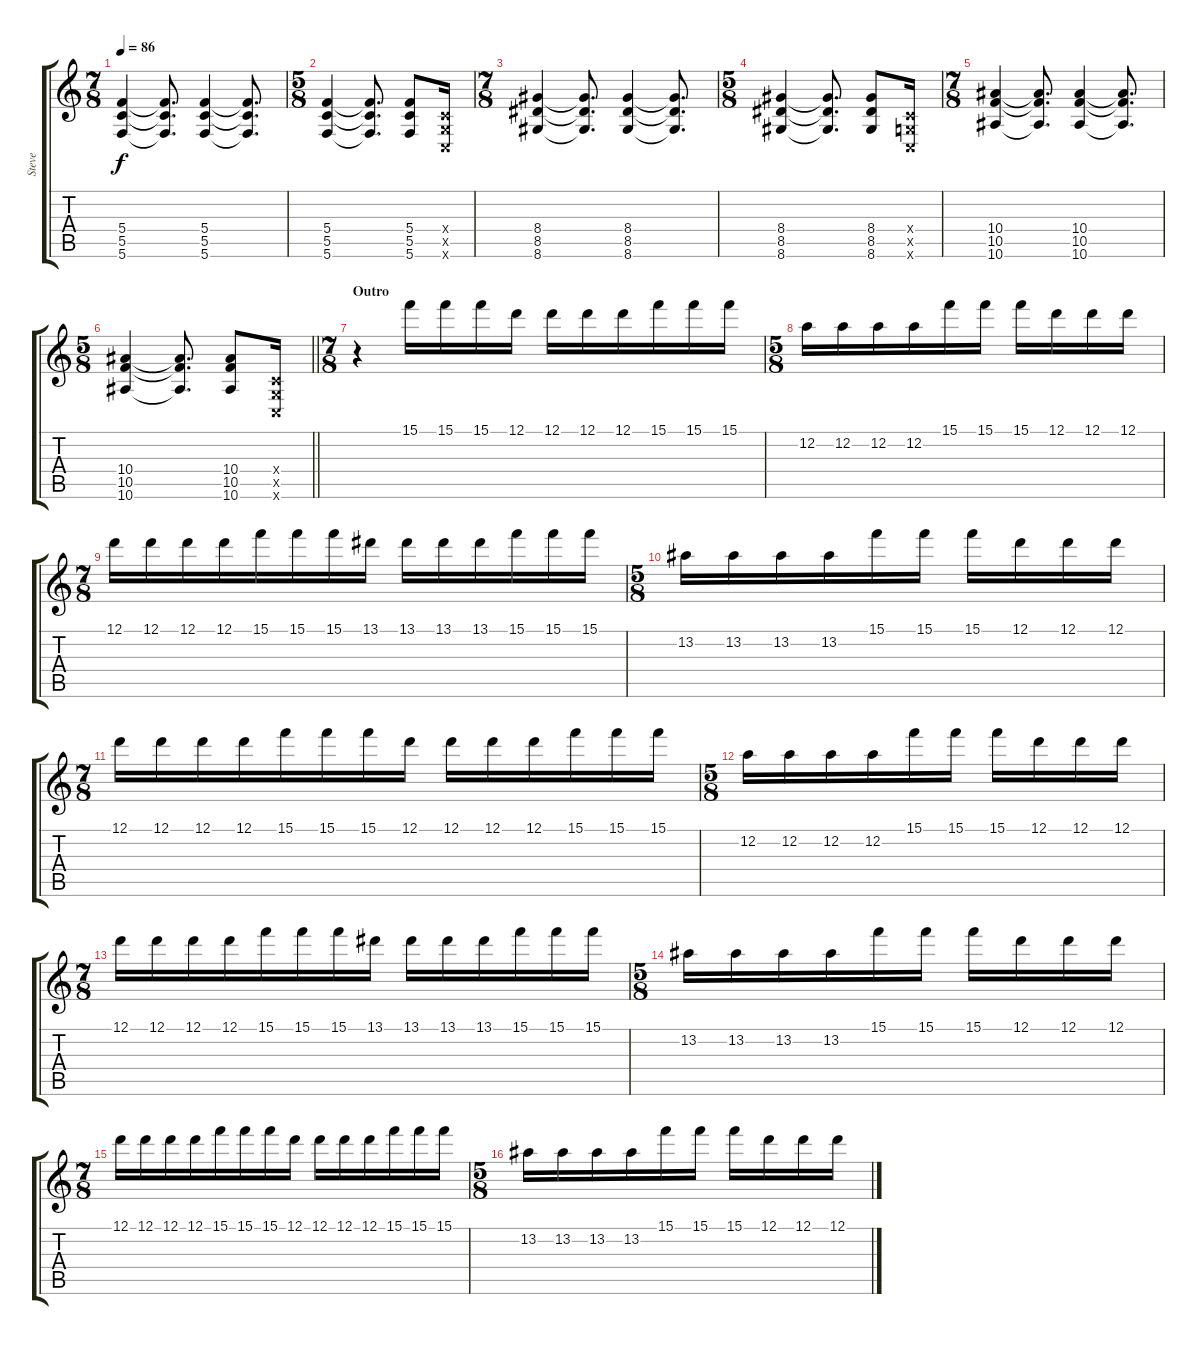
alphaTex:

\track ("Steve" "Steve") {instrument electricguitarclean}
\staff {score tabs}
\tuning (D4 A3 F3 C3 G2 C2) {hide}
\ts (7 8)
\tempo 86
\clef g2
\ks c
(5.4 5.5 5.6).4{dy f} (5.4{t} 5.5{t} 5.6{t}).8{d} (5.4 5.5 5.6).4 (5.4{t} 5.5{t} 5.6{t}).8{d} |
\ts (5 8)
(5.4 5.5 5.6).4 (5.4{t} 5.5{t} 5.6{t}).8{d} (5.4 5.5 5.6).8 (0.4{x} 0.5{x} 0.6{x}).16 |
\ts (7 8)
(8.4 8.5 8.6).4 (8.4{t} 8.5{t} 8.6{t}).8{d} (8.4 8.5 8.6).4 (8.4{t} 8.5{t} 8.6{t}).8{d} |
\ts (5 8)
(8.4 8.5 8.6).4 (8.4{t} 8.5{t} 8.6{t}).8{d} (8.4 8.5 8.6).8 (0.4{x} 0.5{x} 0.6{x}).16 |
\ts (7 8)
(10.4 10.5 10.6).4 (10.4{t} 10.5{t} 10.6{t}).8{d} (10.4 10.5 10.6).4 (10.4{t} 10.5{t} 10.6{t}).8{d} |
\ts (5 8)
\barLineRight lightlight
(10.4 10.5 10.6).4 (10.4{t} 10.5{t} 10.6{t}).8{d} (10.4 10.5 10.6).8 (0.4{x} 0.5{x} 0.6{x}).16 |
\ts (7 8)
\section ("" "Outro")
r.4{volume 16 instrument electricguitarclean} 15.1.16 15.1.16 15.1.16 12.1.16 12.1.16 12.1.16 12.1.16 15.1.16 15.1.16 15.1.16 |
\ts (5 8)
12.2.16 12.2.16 12.2.16 12.2.16 15.1.16 15.1.16 15.1.16 12.1.16 12.1.16 12.1.16 |
\ts (7 8)
12.1.16 12.1.16 12.1.16 12.1.16 15.1.16 15.1.16 15.1.16 13.1.16 13.1.16 13.1.16 13.1.16 15.1.16 15.1.16 15.1.16 |
\ts (5 8)
13.2.16 13.2.16 13.2.16 13.2.16 15.1.16 15.1.16 15.1.16 12.1.16 12.1.16 12.1.16 |
\ts (7 8)
12.1.16 12.1.16 12.1.16 12.1.16 15.1.16 15.1.16 15.1.16 12.1.16 12.1.16 12.1.16 12.1.16 15.1.16 15.1.16 15.1.16 |
\ts (5 8)
12.2.16 12.2.16 12.2.16 12.2.16 15.1.16 15.1.16 15.1.16 12.1.16 12.1.16 12.1.16 |
\ts (7 8)
12.1.16 12.1.16 12.1.16 12.1.16 15.1.16 15.1.16 15.1.16 13.1.16 13.1.16 13.1.16 13.1.16 15.1.16 15.1.16 15.1.16 |
\ts (5 8)
13.2.16 13.2.16 13.2.16 13.2.16 15.1.16 15.1.16 15.1.16 12.1.16 12.1.16 12.1.16 |
\ts (7 8)
12.1.16 12.1.16 12.1.16 12.1.16 15.1.16 15.1.16 15.1.16 12.1.16 12.1.16 12.1.16 12.1.16 15.1.16 15.1.16 15.1.16 |
\ts (5 8)
13.2.16 13.2.16 13.2.16 13.2.16 15.1.16 15.1.16 15.1.16 12.1.16 12.1.16 12.1.16
